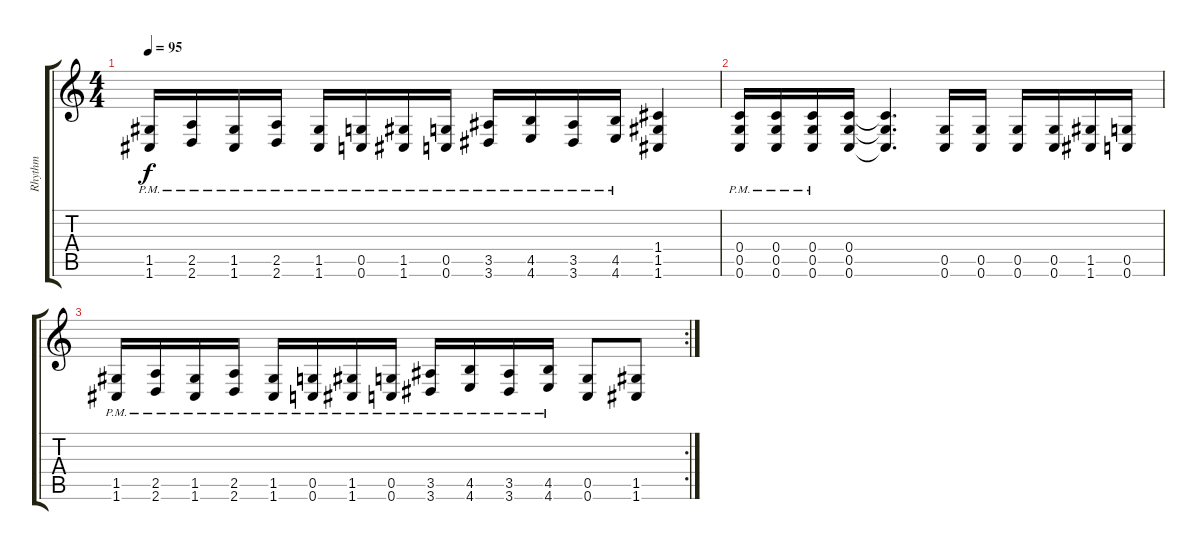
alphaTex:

\track ("Rhythm" "Rhythm") {instrument distortionguitar}
\staff {score tabs}
\tuning (D4 A3 F3 C3 G2 C2) {hide}
\ts (4 4)
\tempo 95
\clef g2
\ks c
(1.5{pm} 1.6{pm}).16{dy f} (2.5{pm} 2.6{pm}).16 (1.5{pm} 1.6{pm}).16 (2.5{pm} 2.6{pm}).16 (1.5{pm} 1.6{pm}).16 (0.5{pm} 0.6{pm}).16 (1.5{pm} 1.6{pm}).16 (0.5{pm} 0.6{pm}).16 (3.5{pm} 3.6{pm}).16 (4.5{pm} 4.6{pm}).16 (3.5{pm} 3.6{pm}).16 (4.5{pm} 4.6{pm}).16 (1.4 1.5 1.6).4 |
(0.4{pm} 0.5{pm} 0.6{pm}).16 (0.4{pm} 0.5{pm} 0.6{pm}).16 (0.4{pm} 0.5{pm} 0.6{pm}).16 (0.4 0.5 0.6).16 (0.4{t} 0.5{t} 0.6{t}).4{d} (0.5 0.6).16 (0.5 0.6).16 (0.5 0.6).16 (0.5 0.6).16 (1.5 1.6).16 (0.5 0.6).16 |
\rc 2
(1.5{pm} 1.6{pm}).16 (2.5{pm} 2.6{pm}).16 (1.5{pm} 1.6{pm}).16 (2.5{pm} 2.6{pm}).16 (1.5{pm} 1.6{pm}).16 (0.5{pm} 0.6{pm}).16 (1.5{pm} 1.6{pm}).16 (0.5{pm} 0.6{pm}).16 (3.5{pm} 3.6{pm}).16 (4.5{pm} 4.6{pm}).16 (3.5{pm} 3.6{pm}).16 (4.5{pm} 4.6{pm}).16 (0.5 0.6).8 (1.5 1.6).8
